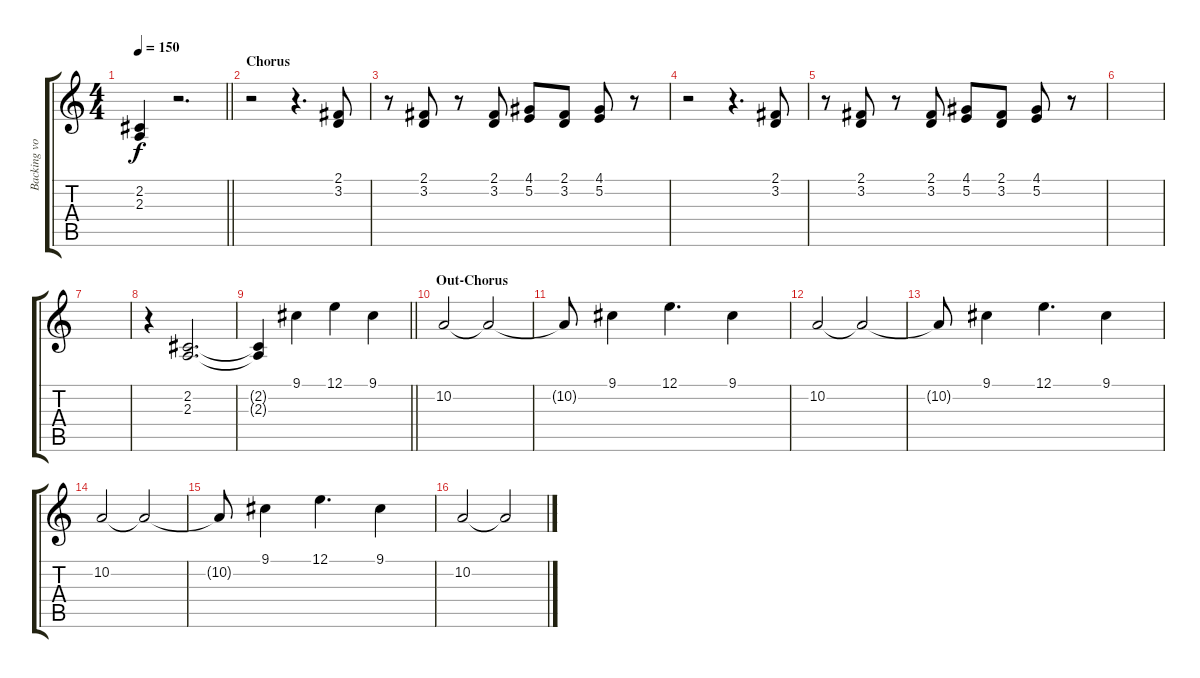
\track ("Backing vocals" "Backing vo") {instrument trumpet}
\staff {score tabs}
\tuning (E4 B3 G3 D3 A2 E2) {hide}
\ts (4 4)
\tempo 150
\clef g2
\barLineRight lightlight
\ks c
(2.2{t} 2.3{t}).4{dy f} r.2{d} |
\section ("" "Chorus")
r.2 r.4{d} (2.1 3.2).8 |
r.8 (2.1 3.2).8 r.8 (2.1 3.2).8 (4.1 5.2).8 (2.1 3.2).8 (4.1 5.2).8 r.8 |
r.2 r.4{d} (2.1 3.2).8 |
r.8 (2.1 3.2).8 r.8 (2.1 3.2).8 (4.1 5.2).8 (2.1 3.2).8 (4.1 5.2).8 r.8 |
|
|
r.4 (2.2 2.3).2{d} |
\barLineRight lightlight
(2.2{t} 2.3{t}).4 9.1.4 12.1.4 9.1.4 |
\section ("" "Out-Chorus")
10.2.2 10.2{t}.2 |
10.2{t}.8 9.1.4 12.1.4{d} 9.1.4 |
10.2.2 10.2{t}.2 |
10.2{t}.8 9.1.4 12.1.4{d} 9.1.4 |
10.2.2 10.2{t}.2 |
10.2{t}.8 9.1.4 12.1.4{d} 9.1.4 |
10.2.2 10.2{t}.2
